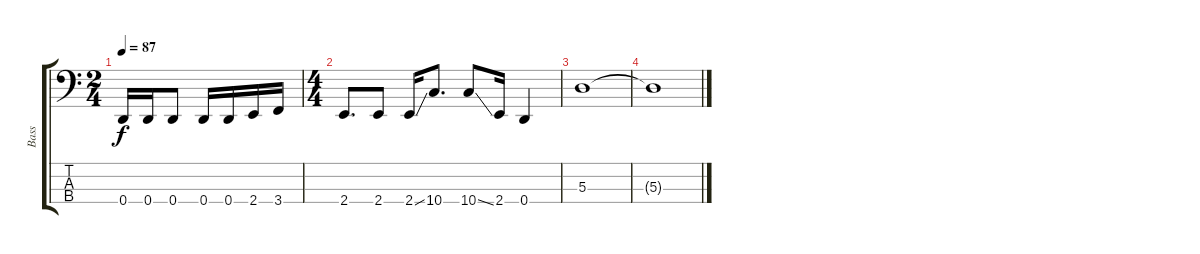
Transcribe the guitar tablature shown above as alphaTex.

\track ("Bass" "Bass") {instrument electricbassfinger}
\staff {score tabs}
\tuning (G2 D2 A1 D1) {hide}
\ts (2 4)
\tempo 87
\clef f4
\ks c
0.4{t}.16{dy f} 0.4.16 0.4.8 0.4.16 0.4.16 2.4.16 3.4.16 |
\ts (4 4)
2.4.8{d} 2.4.8 2.4{ss}.16 10.4.8{d} 10.4{ss}.8 2.4.16 0.4.4 |
5.3.1{volume 0} |
5.3{t}.1
